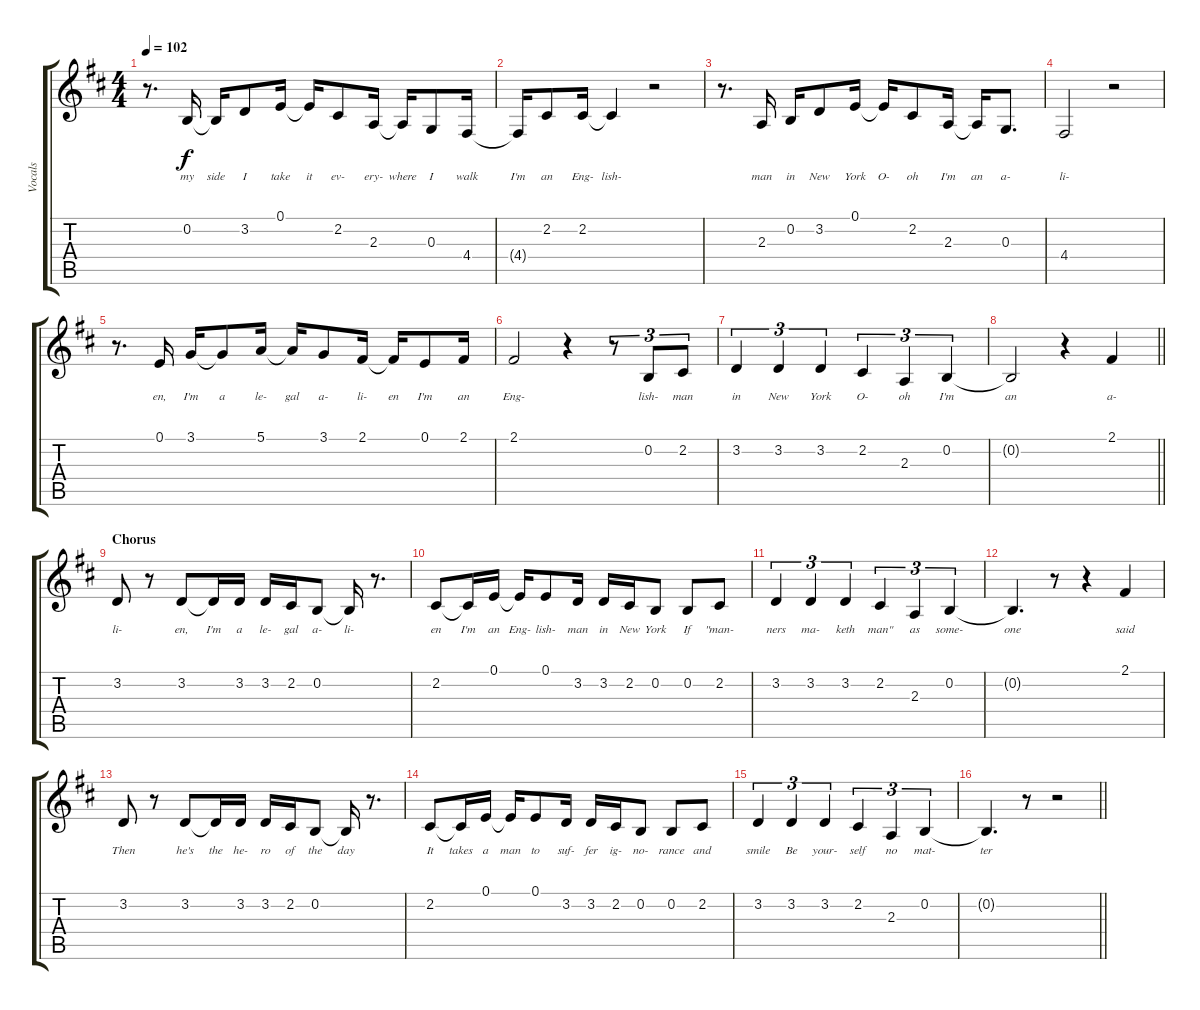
\track ("Vocals" "Vocals") {instrument trumpet}
\staff {score tabs}
\tuning (E4 B3 G3 D3 A2 E2) {hide}
\ts (4 4)
\tempo 102
\clef g2
\ks d
r.8{d dy f} 0.2.16{lyrics (0 "my") lyrics (1 "") lyrics (2 "") lyrics (3 "") lyrics (4 "")} 0.2{t}.16{lyrics (0 "side") lyrics (1 "") lyrics (2 "") lyrics (3 "") lyrics (4 "")} 3.2.8{lyrics (0 "I") lyrics (1 "") lyrics (2 "") lyrics (3 "") lyrics (4 "")} 0.1.16{lyrics (0 "take") lyrics (1 "") lyrics (2 "") lyrics (3 "") lyrics (4 "")} 0.1{t}.16{lyrics (0 "it") lyrics (1 "") lyrics (2 "") lyrics (3 "") lyrics (4 "")} 2.2.8{lyrics (0 "ev-") lyrics (1 "") lyrics (2 "") lyrics (3 "") lyrics (4 "")} 2.3.16{lyrics (0 "ery-") lyrics (1 "") lyrics (2 "") lyrics (3 "") lyrics (4 "")} 2.3{t}.16{lyrics (0 "where") lyrics (1 "") lyrics (2 "") lyrics (3 "") lyrics (4 "")} 0.3.8{lyrics (0 "I") lyrics (1 "") lyrics (2 "") lyrics (3 "") lyrics (4 "")} 4.4.16{lyrics (0 "walk") lyrics (1 "") lyrics (2 "") lyrics (3 "") lyrics (4 "")} |
4.4{t}.16{lyrics (0 "I'm") lyrics (1 "") lyrics (2 "") lyrics (3 "") lyrics (4 "")} 2.2.8{lyrics (0 "an") lyrics (1 "") lyrics (2 "") lyrics (3 "") lyrics (4 "")} 2.2.16{lyrics (0 "Eng-") lyrics (1 "") lyrics (2 "") lyrics (3 "") lyrics (4 "")} 2.2{t}.4{lyrics (0 "lish-") lyrics (1 "") lyrics (2 "") lyrics (3 "") lyrics (4 "")} r.2 |
r.8{d} 2.3.16{lyrics (0 "man") lyrics (1 "") lyrics (2 "") lyrics (3 "") lyrics (4 "")} 0.2.16{lyrics (0 "in") lyrics (1 "") lyrics (2 "") lyrics (3 "") lyrics (4 "")} 3.2.8{lyrics (0 "New") lyrics (1 "") lyrics (2 "") lyrics (3 "") lyrics (4 "")} 0.1.16{lyrics (0 "York") lyrics (1 "") lyrics (2 "") lyrics (3 "") lyrics (4 "")} 0.1{t}.16{lyrics (0 "O-") lyrics (1 "") lyrics (2 "") lyrics (3 "") lyrics (4 "")} 2.2.8{lyrics (0 "oh") lyrics (1 "") lyrics (2 "") lyrics (3 "") lyrics (4 "")} 2.3.16{lyrics (0 "I'm") lyrics (1 "") lyrics (2 "") lyrics (3 "") lyrics (4 "")} 2.3{t}.16{lyrics (0 "an") lyrics (1 "") lyrics (2 "") lyrics (3 "") lyrics (4 "")} 0.3.8{d lyrics (0 "a-") lyrics (1 "") lyrics (2 "") lyrics (3 "") lyrics (4 "")} |
4.4.2{lyrics (0 "li-") lyrics (1 "") lyrics (2 "") lyrics (3 "") lyrics (4 "")} r.2 |
r.8{d} 0.1.16{lyrics (0 "en,") lyrics (1 "") lyrics (2 "") lyrics (3 "") lyrics (4 "")} 3.1.16{lyrics (0 "I'm") lyrics (1 "") lyrics (2 "") lyrics (3 "") lyrics (4 "")} 3.1{t}.8{lyrics (0 "a") lyrics (1 "") lyrics (2 "") lyrics (3 "") lyrics (4 "")} 5.1.16{lyrics (0 "le-") lyrics (1 "") lyrics (2 "") lyrics (3 "") lyrics (4 "")} 5.1{t}.16{lyrics (0 "gal") lyrics (1 "") lyrics (2 "") lyrics (3 "") lyrics (4 "")} 3.1.8{lyrics (0 "a-") lyrics (1 "") lyrics (2 "") lyrics (3 "") lyrics (4 "")} 2.1.16{lyrics (0 "li-") lyrics (1 "") lyrics (2 "") lyrics (3 "") lyrics (4 "")} 2.1{t}.16{lyrics (0 "en") lyrics (1 "") lyrics (2 "") lyrics (3 "") lyrics (4 "")} 0.1.8{lyrics (0 "I'm") lyrics (1 "") lyrics (2 "") lyrics (3 "") lyrics (4 "")} 2.1.16{lyrics (0 "an") lyrics (1 "") lyrics (2 "") lyrics (3 "") lyrics (4 "")} |
2.1.2{lyrics (0 "Eng-") lyrics (1 "") lyrics (2 "") lyrics (3 "") lyrics (4 "")} r.4 r.8{tu (3 2)} 0.2.8{tu (3 2) lyrics (0 "lish-") lyrics (1 "") lyrics (2 "") lyrics (3 "") lyrics (4 "")} 2.2.8{tu (3 2) lyrics (0 "man") lyrics (1 "") lyrics (2 "") lyrics (3 "") lyrics (4 "")} |
3.2.4{tu (3 2) lyrics (0 "in") lyrics (1 "") lyrics (2 "") lyrics (3 "") lyrics (4 "")} 3.2.4{tu (3 2) lyrics (0 "New") lyrics (1 "") lyrics (2 "") lyrics (3 "") lyrics (4 "")} 3.2.4{tu (3 2) lyrics (0 "York") lyrics (1 "") lyrics (2 "") lyrics (3 "") lyrics (4 "")} 2.2.4{tu (3 2) lyrics (0 "O-") lyrics (1 "") lyrics (2 "") lyrics (3 "") lyrics (4 "")} 2.3.4{tu (3 2) lyrics (0 "oh") lyrics (1 "") lyrics (2 "") lyrics (3 "") lyrics (4 "")} 0.2.4{tu (3 2) lyrics (0 "I'm") lyrics (1 "") lyrics (2 "") lyrics (3 "") lyrics (4 "")} |
\barLineRight lightlight
0.2{t}.2{lyrics (0 "an") lyrics (1 "") lyrics (2 "") lyrics (3 "") lyrics (4 "")} r.4 2.1.4{lyrics (0 "a-") lyrics (1 "") lyrics (2 "") lyrics (3 "") lyrics (4 "")} |
\section ("" "Chorus")
3.2.8{lyrics (0 "li-") lyrics (1 "") lyrics (2 "") lyrics (3 "") lyrics (4 "")} r.8 3.2.8{lyrics (0 "en,") lyrics (1 "") lyrics (2 "") lyrics (3 "") lyrics (4 "")} 3.2{t}.16{lyrics (0 "I'm") lyrics (1 "") lyrics (2 "") lyrics (3 "") lyrics (4 "")} 3.2.16{lyrics (0 "a") lyrics (1 "") lyrics (2 "") lyrics (3 "") lyrics (4 "")} 3.2.16{lyrics (0 "le-") lyrics (1 "") lyrics (2 "") lyrics (3 "") lyrics (4 "")} 2.2.16{lyrics (0 "gal") lyrics (1 "") lyrics (2 "") lyrics (3 "") lyrics (4 "")} 0.2.8{lyrics (0 "a-") lyrics (1 "") lyrics (2 "") lyrics (3 "") lyrics (4 "")} 0.2{t}.16{lyrics (0 "li-") lyrics (1 "") lyrics (2 "") lyrics (3 "") lyrics (4 "")} r.8{d} |
2.2.8{lyrics (0 "en") lyrics (1 "") lyrics (2 "") lyrics (3 "") lyrics (4 "")} 2.2{t}.16{lyrics (0 "I'm") lyrics (1 "") lyrics (2 "") lyrics (3 "") lyrics (4 "")} 0.1.16{lyrics (0 "an") lyrics (1 "") lyrics (2 "") lyrics (3 "") lyrics (4 "")} 0.1{t}.16{lyrics (0 "Eng-") lyrics (1 "") lyrics (2 "") lyrics (3 "") lyrics (4 "")} 0.1.8{lyrics (0 "lish-") lyrics (1 "") lyrics (2 "") lyrics (3 "") lyrics (4 "")} 3.2.16{lyrics (0 "man") lyrics (1 "") lyrics (2 "") lyrics (3 "") lyrics (4 "")} 3.2.16{lyrics (0 "in") lyrics (1 "") lyrics (2 "") lyrics (3 "") lyrics (4 "")} 2.2.16{lyrics (0 "New") lyrics (1 "") lyrics (2 "") lyrics (3 "") lyrics (4 "")} 0.2.8{lyrics (0 "York") lyrics (1 "") lyrics (2 "") lyrics (3 "") lyrics (4 "")} 0.2.8{lyrics (0 "If") lyrics (1 "") lyrics (2 "") lyrics (3 "") lyrics (4 "")} 2.2.8{lyrics (0 "\"man-") lyrics (1 "") lyrics (2 "") lyrics (3 "") lyrics (4 "")} |
3.2.4{tu (3 2) lyrics (0 "ners") lyrics (1 "") lyrics (2 "") lyrics (3 "") lyrics (4 "")} 3.2.4{tu (3 2) lyrics (0 "ma-") lyrics (1 "") lyrics (2 "") lyrics (3 "") lyrics (4 "")} 3.2.4{tu (3 2) lyrics (0 "keth") lyrics (1 "") lyrics (2 "") lyrics (3 "") lyrics (4 "")} 2.2.4{tu (3 2) lyrics (0 "man\"") lyrics (1 "") lyrics (2 "") lyrics (3 "") lyrics (4 "")} 2.3.4{tu (3 2) lyrics (0 "as") lyrics (1 "") lyrics (2 "") lyrics (3 "") lyrics (4 "")} 0.2.4{tu (3 2) lyrics (0 "some-") lyrics (1 "") lyrics (2 "") lyrics (3 "") lyrics (4 "")} |
0.2{t}.4{d lyrics (0 "one") lyrics (1 "") lyrics (2 "") lyrics (3 "") lyrics (4 "")} r.8 r.4 2.1.4{lyrics (0 "said") lyrics (1 "") lyrics (2 "") lyrics (3 "") lyrics (4 "")} |
3.2.8{lyrics (0 "Then") lyrics (1 "") lyrics (2 "") lyrics (3 "") lyrics (4 "")} r.8 3.2.8{lyrics (0 "he's") lyrics (1 "") lyrics (2 "") lyrics (3 "") lyrics (4 "")} 3.2{t}.16{lyrics (0 "the") lyrics (1 "") lyrics (2 "") lyrics (3 "") lyrics (4 "")} 3.2.16{lyrics (0 "he-") lyrics (1 "") lyrics (2 "") lyrics (3 "") lyrics (4 "")} 3.2.16{lyrics (0 "ro") lyrics (1 "") lyrics (2 "") lyrics (3 "") lyrics (4 "")} 2.2.16{lyrics (0 "of") lyrics (1 "") lyrics (2 "") lyrics (3 "") lyrics (4 "")} 0.2.8{lyrics (0 "the") lyrics (1 "") lyrics (2 "") lyrics (3 "") lyrics (4 "")} 0.2{t}.16{lyrics (0 "day") lyrics (1 "") lyrics (2 "") lyrics (3 "") lyrics (4 "")} r.8{d} |
2.2.8{lyrics (0 "It") lyrics (1 "") lyrics (2 "") lyrics (3 "") lyrics (4 "")} 2.2{t}.16{lyrics (0 "takes") lyrics (1 "") lyrics (2 "") lyrics (3 "") lyrics (4 "")} 0.1.16{lyrics (0 "a") lyrics (1 "") lyrics (2 "") lyrics (3 "") lyrics (4 "")} 0.1{t}.16{lyrics (0 "man") lyrics (1 "") lyrics (2 "") lyrics (3 "") lyrics (4 "")} 0.1.8{lyrics (0 "to") lyrics (1 "") lyrics (2 "") lyrics (3 "") lyrics (4 "")} 3.2.16{lyrics (0 "suf-") lyrics (1 "") lyrics (2 "") lyrics (3 "") lyrics (4 "")} 3.2.16{lyrics (0 "fer") lyrics (1 "") lyrics (2 "") lyrics (3 "") lyrics (4 "")} 2.2.16{lyrics (0 "ig-") lyrics (1 "") lyrics (2 "") lyrics (3 "") lyrics (4 "")} 0.2.8{lyrics (0 "no-") lyrics (1 "") lyrics (2 "") lyrics (3 "") lyrics (4 "")} 0.2.8{lyrics (0 "rance") lyrics (1 "") lyrics (2 "") lyrics (3 "") lyrics (4 "")} 2.2.8{lyrics (0 "and") lyrics (1 "") lyrics (2 "") lyrics (3 "") lyrics (4 "")} |
3.2.4{tu (3 2) lyrics (0 "smile") lyrics (1 "") lyrics (2 "") lyrics (3 "") lyrics (4 "")} 3.2.4{tu (3 2) lyrics (0 "Be") lyrics (1 "") lyrics (2 "") lyrics (3 "") lyrics (4 "")} 3.2.4{tu (3 2) lyrics (0 "your-") lyrics (1 "") lyrics (2 "") lyrics (3 "") lyrics (4 "")} 2.2.4{tu (3 2) lyrics (0 "self") lyrics (1 "") lyrics (2 "") lyrics (3 "") lyrics (4 "")} 2.3.4{tu (3 2) lyrics (0 "no") lyrics (1 "") lyrics (2 "") lyrics (3 "") lyrics (4 "")} 0.2.4{tu (3 2) lyrics (0 "mat-") lyrics (1 "") lyrics (2 "") lyrics (3 "") lyrics (4 "")} |
\barLineRight lightlight
0.2{t}.4{d lyrics (0 "ter") lyrics (1 "") lyrics (2 "") lyrics (3 "") lyrics (4 "")} r.8 r.2
